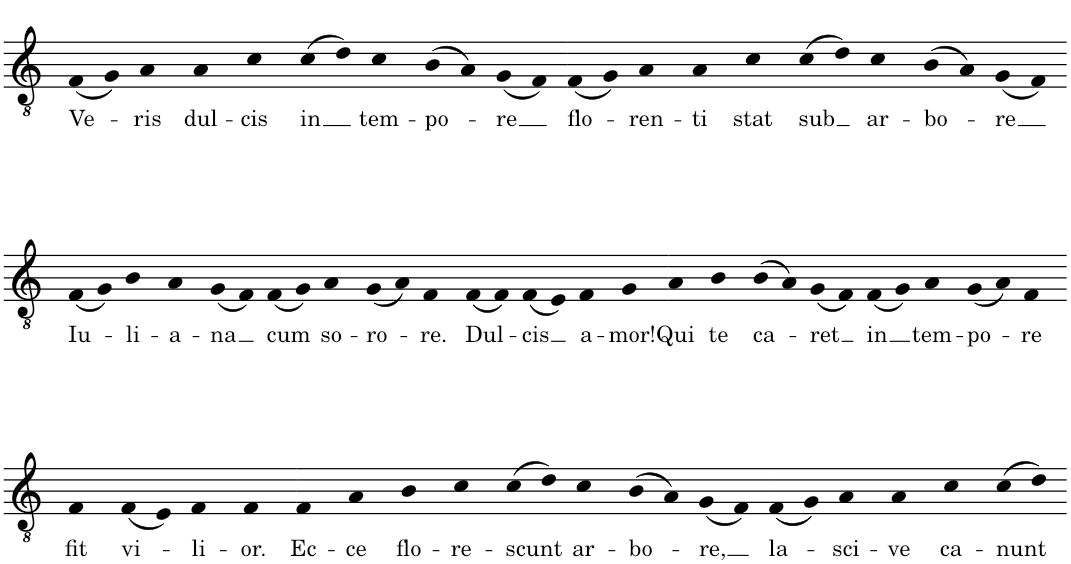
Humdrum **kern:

**kern	**text
*part1	*part1
*staff1	*staff1
*I"Voice	*
*I'Vo.	*
*clefGv2	*
*k[]	*
*M20/4	*
=1	=1
!	!LO:LY:b
(8FL	Ve-
8GJ)	.
!	!LO:LY:b
4A	-ris
!	!LO:LY:b
4A	dul-
!	!LO:LY:b
4c	-cis
!	!LO:LY:b
(8cL	in
8dJ)	.
!	!LO:LY:b
4c	tem-
!	!LO:LY:b
(8BL	-po-
8A)	.
!	!LO:LY:b
(8G	-re
8FJ)	.
=2-	=2-
!	!LO:LY:b
(8FL	flo-
8GJ)	.
!	!LO:LY:b
4A	-ren-
!	!LO:LY:b
4A	-ti
!	!LO:LY:b
4c	stat
!	!LO:LY:b
(8cL	sub
8dJ)	.
!	!LO:LY:b
4c	ar-
!	!LO:LY:b
(8BL	-bo-
8A)	.
!	!LO:LY:b
(8G	-re
8FJ)	.
!!LO:LB:g=z
=3-	=3-
!	!LO:LY:b
(8FL	Iu-
8GJ)	.
!	!LO:LY:b
4B	-li-
!	!LO:LY:b
4A	-a-
!	!LO:LY:b
(8GL	-na
8F)	.
!	!LO:LY:b
(8F	cum
8GJ)	.
!	!LO:LY:b
4A	so-
!	!LO:LY:b
(8GL	-ro-
8AJ)	.
!	!LO:LY:b
4F	-re.
=4-	=4-
!	!LO:LY:b
(8FL	Dul-
8F)	.
!	!LO:LY:b
(8F	-cis
8EJ)	.
!	!LO:LY:b
4F	a-
!	!LO:LY:b
4G	-mor!
=5-	=5-
!	!LO:LY:b
4A	Qui
!	!LO:LY:b
4B	te
!	!LO:LY:b
(8BL	ca-
8A)	.
!	!LO:LY:b
(8G	-ret
8F)	.
!	!LO:LY:b
(8F	in
8GJ)	.
!	!LO:LY:b
4A	tem-
!	!LO:LY:b
(8GL	-po-
8AJ)	.
!	!LO:LY:b
4F	-re
!!LO:LB:g=z
=6-	=6-
!	!LO:LY:b
4F	fit
!	!LO:LY:b
(8FL	vi-
8EJ)	.
!	!LO:LY:b
4F	-li-
!	!LO:LY:b
4F	-or.
=7-	=7-
!	!LO:LY:b
4F	Ec-
!	!LO:LY:b
4A	-ce
!	!LO:LY:b
4B	flo-
!	!LO:LY:b
4c	-re-
!	!LO:LY:b
(8cL	-scunt
8dJ)	.
!	!LO:LY:b
4c	ar-
!	!LO:LY:b
(8BL	-bo-
8A)	.
!	!LO:LY:b
(8G	-re,
8FJ)	.
=8-	=8-
!	!LO:LY:b
(8FL	la-
8GJ)	.
!	!LO:LY:b
4A	-sci-
!	!LO:LY:b
4A	-ve
!	!LO:LY:b
4c	ca-
!	!LO:LY:b
(8cL	-nunt
8dJ)	.
=-	=-
*-	*-
